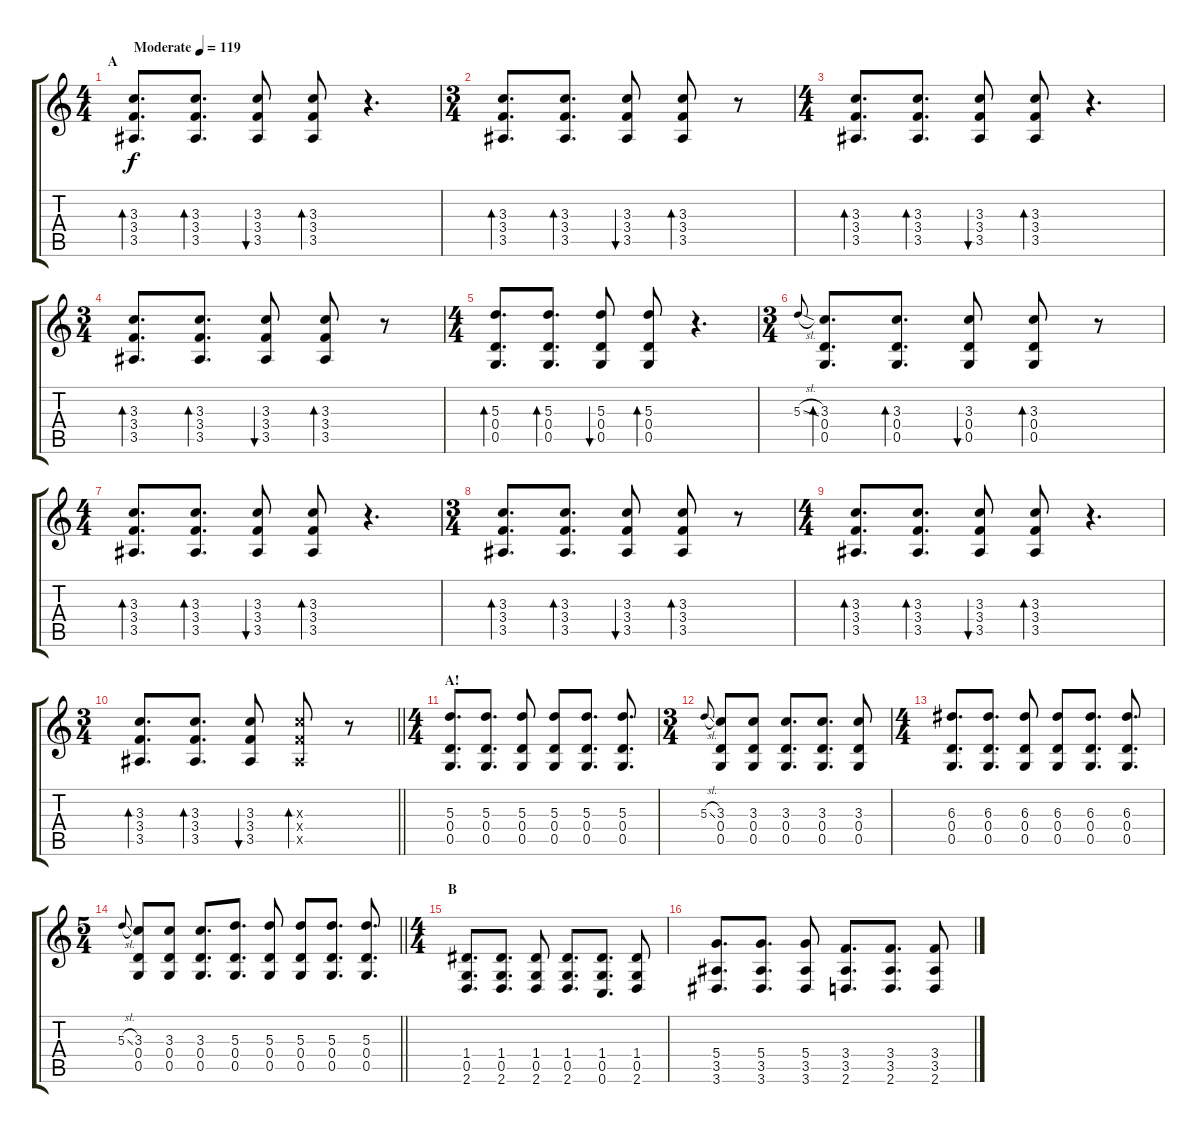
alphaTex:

\track "" {instrument acousticguitarsteel}
\staff {score tabs}
\tuning (G4 E4 A3 D3 G2 C2) {hide}
\ts (4 4)
\section ("" "A")
\tempo (119 "Moderate")
\clef g2
\ks c
(3.3 3.4 3.5).8{d bd 60 dy f instrument acousticguitarsteel} (3.3 3.4 3.5).8{d bd 60} (3.3 3.4 3.5).8{bu 60} (3.3 3.4 3.5).8{bd 60} r.4{d} |
\ts (3 4)
(3.3 3.4 3.5).8{d bd 60} (3.3 3.4 3.5).8{d bd 60} (3.3 3.4 3.5).8{bu 60} (3.3 3.4 3.5).8{bd 60} r.8 |
\ts (4 4)
(3.3 3.4 3.5).8{d bd 60} (3.3 3.4 3.5).8{d bd 60} (3.3 3.4 3.5).8{bu 60} (3.3 3.4 3.5).8{bd 60} r.4{d} |
\ts (3 4)
(3.3 3.4 3.5).8{d bd 60} (3.3 3.4 3.5).8{d bd 60} (3.3 3.4 3.5).8{bu 60} (3.3 3.4 3.5).8{bd 60} r.8 |
\ts (4 4)
(5.3 0.4 0.5).8{d bd 60} (5.3 0.4 0.5).8{d bd 60} (5.3 0.4 0.5).8{bu 60} (5.3 0.4 0.5).8{bd 60} r.4{d} |
\ts (3 4)
5.3{sl}.8{gr onbeat} (3.3 0.4 0.5).8{d bd 60} (3.3 0.4 0.5).8{d bd 60} (3.3 0.4 0.5).8{bu 60} (3.3 0.4 0.5).8{bd 60} r.8 |
\ts (4 4)
(3.3 3.4 3.5).8{d bd 60} (3.3 3.4 3.5).8{d bd 60} (3.3 3.4 3.5).8{bu 60} (3.3 3.4 3.5).8{bd 60} r.4{d} |
\ts (3 4)
(3.3 3.4 3.5).8{d bd 60} (3.3 3.4 3.5).8{d bd 60} (3.3 3.4 3.5).8{bu 60} (3.3 3.4 3.5).8{bd 60} r.8 |
\ts (4 4)
(3.3 3.4 3.5).8{d bd 60} (3.3 3.4 3.5).8{d bd 60} (3.3 3.4 3.5).8{bu 60} (3.3 3.4 3.5).8{bd 60} r.4{d} |
\ts (3 4)
\barLineRight lightlight
(3.3 3.4 3.5).8{d bd 60} (3.3 3.4 3.5).8{d bd 60} (3.3 3.4 3.5).8{bu 60} (3.3{x} 3.4{x} 3.5{x}).8{bd 60} r.8 |
\ts (4 4)
\section ("" "A!")
(5.3 0.4 0.5).8{d instrument overdrivenguitar} (5.3 0.4 0.5).8{d} (5.3 0.4 0.5).8 (5.3 0.4 0.5).8 (5.3 0.4 0.5).8{d} (5.3 0.4 0.5).8{d} |
\ts (3 4)
5.3{sl}.8{gr onbeat} (3.3 0.4 0.5).8 (3.3 0.4 0.5).8 (3.3 0.4 0.5).8{d} (3.3 0.4 0.5).8{d} (3.3 0.4 0.5).8 |
\ts (4 4)
(6.3 0.4 0.5).8{d} (6.3 0.4 0.5).8{d} (6.3 0.4 0.5).8 (6.3 0.4 0.5).8 (6.3 0.4 0.5).8{d} (6.3 0.4 0.5).8{d} |
\ts (5 4)
\barLineRight lightlight
5.3{sl}.8{gr onbeat} (3.3 0.4 0.5).8 (3.3 0.4 0.5).8 (3.3 0.4 0.5).8{d} (5.3 0.4 0.5).8{d} (5.3 0.4 0.5).8 (5.3 0.4 0.5).8 (5.3 0.4 0.5).8{d} (5.3 0.4 0.5).8{d} |
\ts (4 4)
\section ("" "B")
(1.4 0.5 2.6).8{d} (1.4 0.5 2.6).8{d} (1.4 0.5 2.6).8 (1.4 0.5 2.6).8{d} (1.4 0.5 0.6).8{d} (1.4 0.5 2.6).8 |
(5.4 3.5 3.6).8{d} (5.4 3.5 3.6).8{d} (5.4 3.5 3.6).8 (3.4 3.5 2.6).8{d} (3.4 3.5 2.6).8{d} (3.4 3.5 2.6).8
